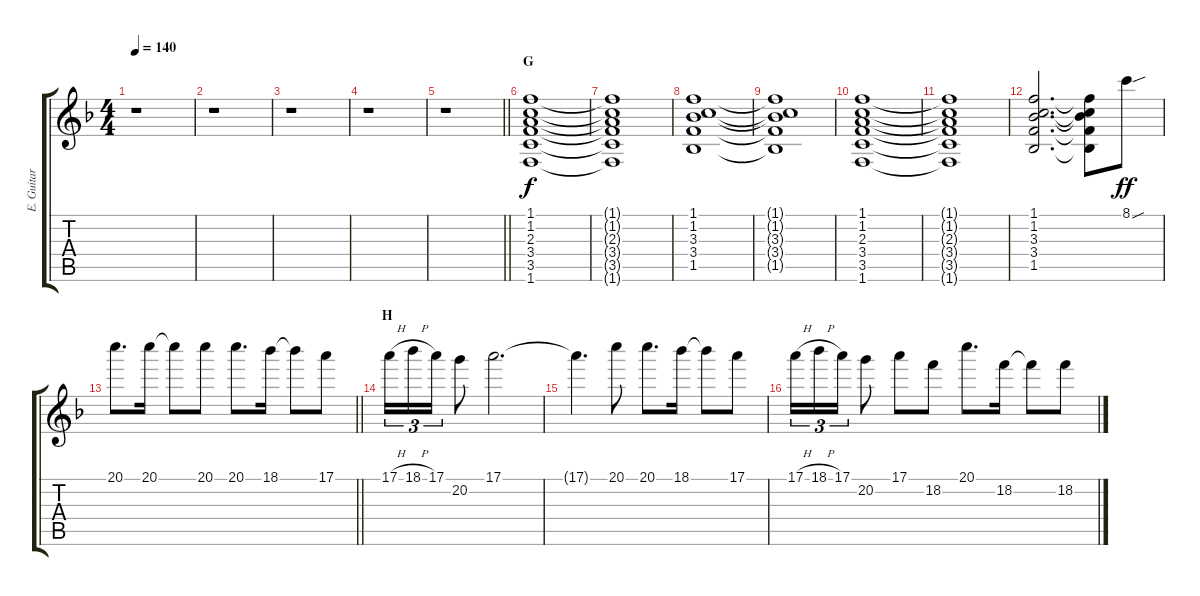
\track ("E. Guitar I" "E. Guitar ") {instrument overdrivenguitar}
\staff {score tabs}
\tuning (E4 B3 G3 D3 A2 E2) {hide}
\ts (4 4)
\tempo 140
\clef g2
\ks f
r.1{dy f} |
r.1 |
r.1 |
r.1 |
\barLineRight lightlight
r.1 |
\section ("" "G")
(1.1 1.2 2.3 3.4 3.5 1.6).1 |
(1.1{t} 1.2{t} 2.3{t} 3.4{t} 3.5{t} 1.6{t}).1 |
(1.1 1.2 3.3 3.4 1.5).1 |
(1.1{t} 1.2{t} 3.3{t} 3.4{t} 1.5{t}).1 |
(1.1 1.2 2.3 3.4 3.5 1.6).1 |
(1.1{t} 1.2{t} 2.3{t} 3.4{t} 3.5{t} 1.6{t}).1 |
(1.1 1.2 3.3 3.4 1.5).2{d} (1.1{t} 1.2{t} 3.3{t} 3.4{t} 1.5{t}).8 8.1{sou}.8{dy ff} |
\barLineRight lightlight
20.1.8{d} 20.1.16 20.1{t}.8 20.1.8 20.1.8{d} 18.1.16 18.1{t}.8 17.1.8 |
\section ("" "H")
17.1{h}.16{tu (3 2)} 18.1{h}.16{tu (3 2)} 17.1.16{tu (3 2)} 20.2.8 17.1.2{d} |
17.1{t}.4{d} 20.1.8 20.1.8{d} 18.1.16 18.1{t}.8 17.1.8 |
17.1{h}.16{tu (3 2)} 18.1{h}.16{tu (3 2)} 17.1.16{tu (3 2)} 20.2.8 17.1.8 18.2.8 20.1.8{d} 18.2.16 18.2{t}.8 18.2.8
